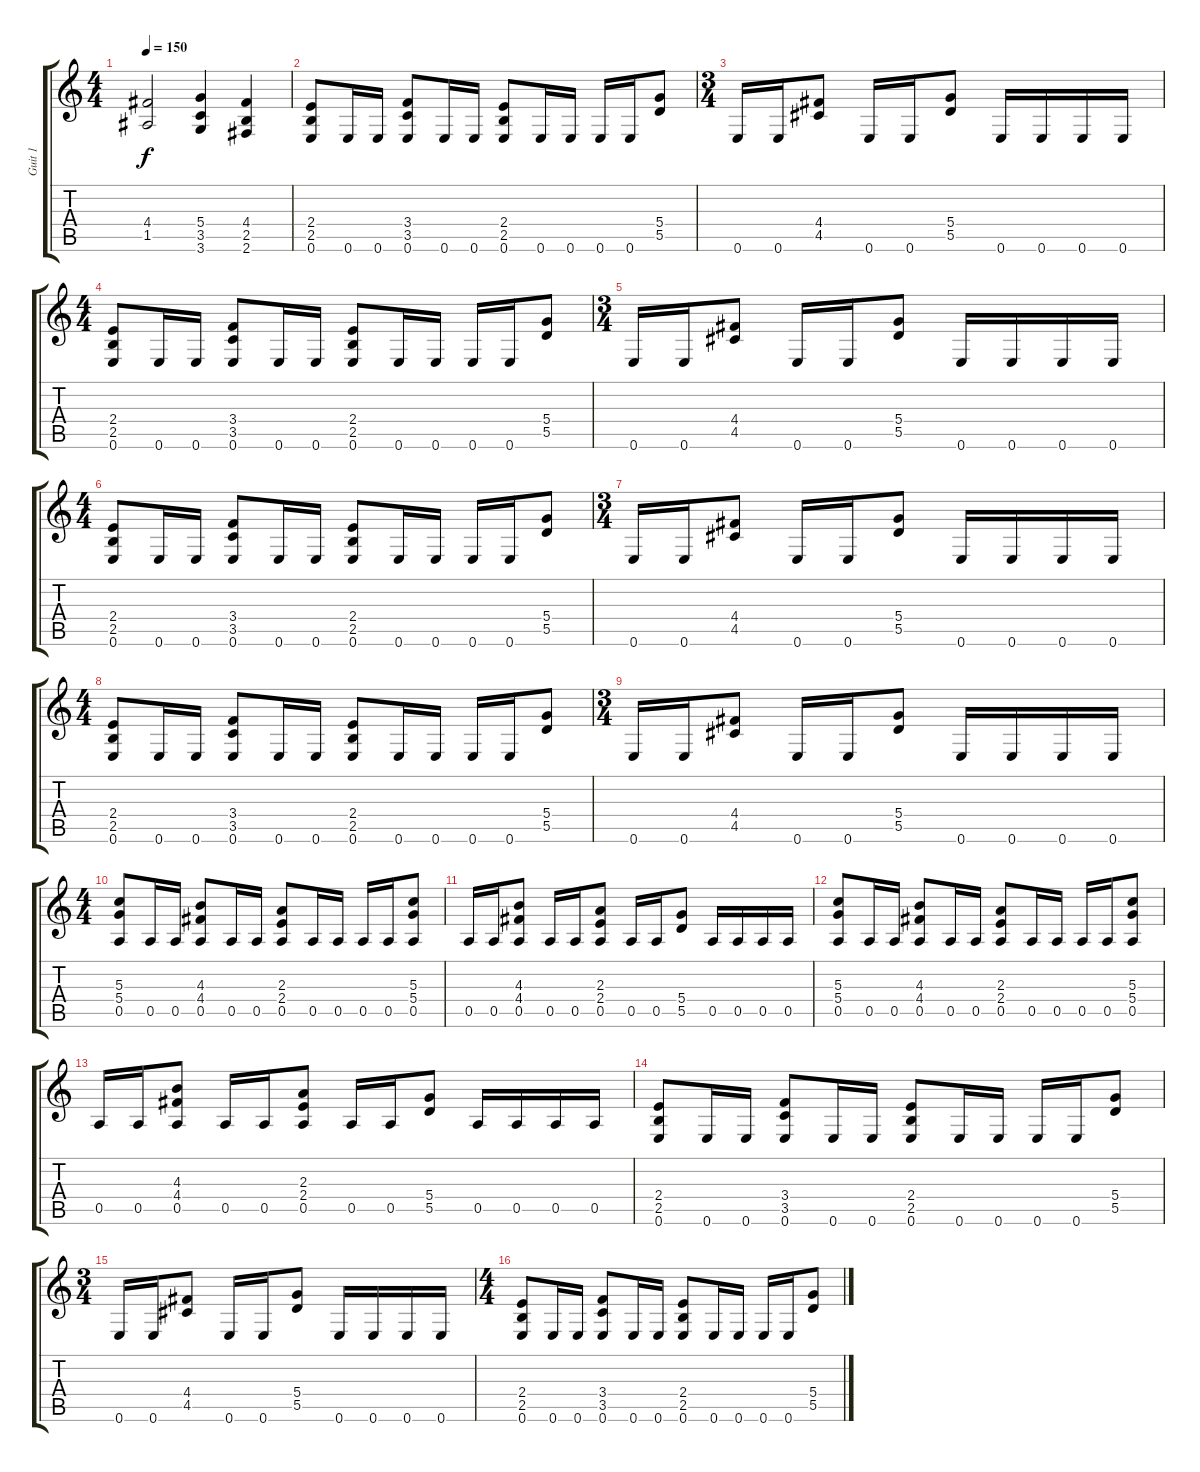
\track ("Guit 1" "Guit 1") {instrument distortionguitar}
\staff {score tabs}
\tuning (E4 B3 G3 D3 A2 E2) {hide}
\ts (4 4)
\tempo 150
\clef g2
\ks c
(4.4{t} 1.5{t}).2{dy f} (5.4 3.5 3.6).4 (4.4 2.5 2.6).4 |
(2.4 2.5 0.6).8 0.6.16 0.6.16 (3.4 3.5 0.6).8 0.6.16 0.6.16 (2.4 2.5 0.6).8 0.6.16 0.6.16 0.6.16 0.6.16 (5.4 5.5).8 |
\ts (3 4)
0.6.16 0.6.16 (4.4 4.5).8 0.6.16 0.6.16 (5.4 5.5).8 0.6.16 0.6.16 0.6.16 0.6.16 |
\ts (4 4)
(2.4 2.5 0.6).8 0.6.16 0.6.16 (3.4 3.5 0.6).8 0.6.16 0.6.16 (2.4 2.5 0.6).8 0.6.16 0.6.16 0.6.16 0.6.16 (5.4 5.5).8 |
\ts (3 4)
0.6.16 0.6.16 (4.4 4.5).8 0.6.16 0.6.16 (5.4 5.5).8 0.6.16 0.6.16 0.6.16 0.6.16 |
\ts (4 4)
(2.4 2.5 0.6).8 0.6.16 0.6.16 (3.4 3.5 0.6).8 0.6.16 0.6.16 (2.4 2.5 0.6).8 0.6.16 0.6.16 0.6.16 0.6.16 (5.4 5.5).8 |
\ts (3 4)
0.6.16 0.6.16 (4.4 4.5).8 0.6.16 0.6.16 (5.4 5.5).8 0.6.16 0.6.16 0.6.16 0.6.16 |
\ts (4 4)
(2.4 2.5 0.6).8 0.6.16 0.6.16 (3.4 3.5 0.6).8 0.6.16 0.6.16 (2.4 2.5 0.6).8 0.6.16 0.6.16 0.6.16 0.6.16 (5.4 5.5).8 |
\ts (3 4)
0.6.16 0.6.16 (4.4 4.5).8 0.6.16 0.6.16 (5.4 5.5).8 0.6.16 0.6.16 0.6.16 0.6.16 |
\ts (4 4)
(5.3 5.4 0.5).8 0.5.16 0.5.16 (4.3 4.4 0.5).8 0.5.16 0.5.16 (2.3 2.4 0.5).8 0.5.16 0.5.16 0.5.16 0.5.16 (5.3 5.4 0.5).8 |
0.5.16 0.5.16 (4.3 4.4 0.5).8 0.5.16 0.5.16 (2.3 2.4 0.5).8 0.5.16 0.5.16 (5.4 5.5).8 0.5.16 0.5.16 0.5.16 0.5.16 |
(5.3 5.4 0.5).8 0.5.16 0.5.16 (4.3 4.4 0.5).8 0.5.16 0.5.16 (2.3 2.4 0.5).8 0.5.16 0.5.16 0.5.16 0.5.16 (5.3 5.4 0.5).8 |
0.5.16 0.5.16 (4.3 4.4 0.5).8 0.5.16 0.5.16 (2.3 2.4 0.5).8 0.5.16 0.5.16 (5.4 5.5).8 0.5.16 0.5.16 0.5.16 0.5.16 |
(2.4 2.5 0.6).8 0.6.16 0.6.16 (3.4 3.5 0.6).8 0.6.16 0.6.16 (2.4 2.5 0.6).8 0.6.16 0.6.16 0.6.16 0.6.16 (5.4 5.5).8 |
\ts (3 4)
0.6.16 0.6.16 (4.4 4.5).8 0.6.16 0.6.16 (5.4 5.5).8 0.6.16 0.6.16 0.6.16 0.6.16 |
\ts (4 4)
(2.4 2.5 0.6).8 0.6.16 0.6.16 (3.4 3.5 0.6).8 0.6.16 0.6.16 (2.4 2.5 0.6).8 0.6.16 0.6.16 0.6.16 0.6.16 (5.4 5.5).8
